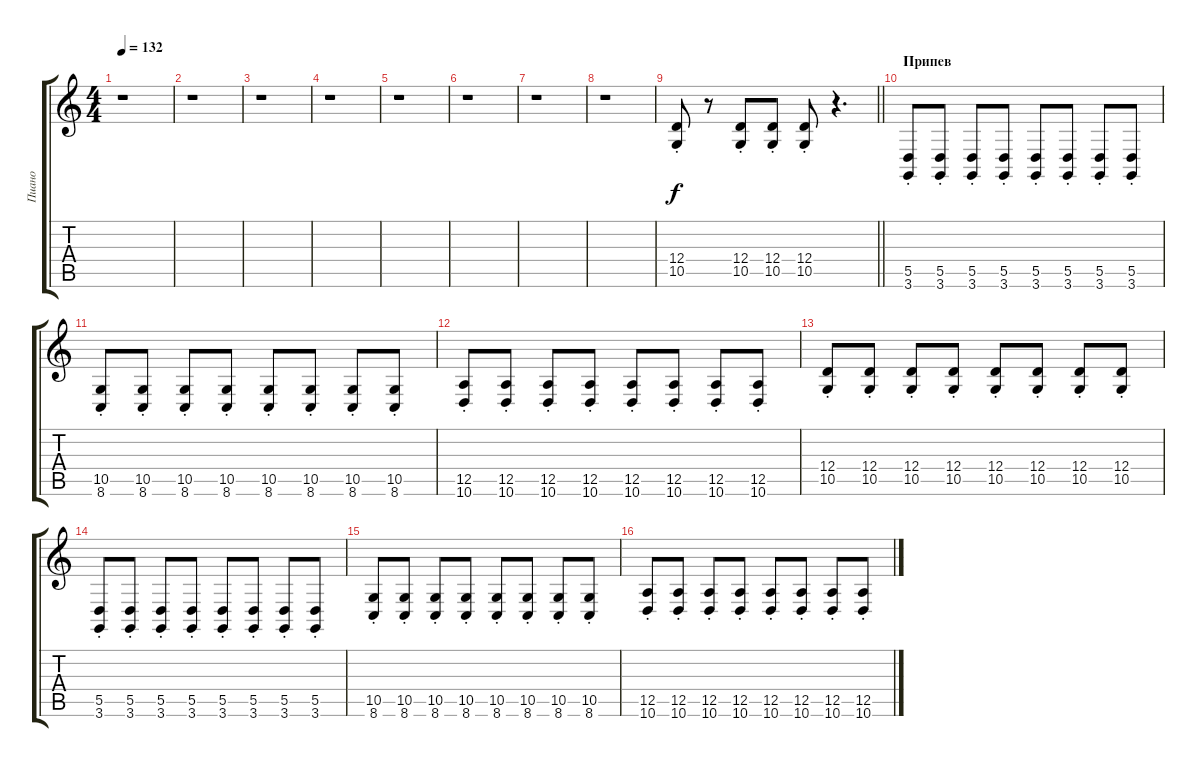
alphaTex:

\track ("Пиано" "Пиано") {instrument acousticgrandpiano}
\staff {score tabs}
\tuning (E4 B3 G3 D3 A2 E2) {hide}
\ts (4 4)
\tempo 132
\clef g2
\ks c
r.1{dy f} |
r.1 |
r.1 |
r.1 |
r.1 |
r.1 |
r.1 |
r.1 |
\barLineRight lightlight
(12.4{st} 10.5{st}).8 r.8 (12.4{st} 10.5{st}).8 (12.4{st} 10.5{st}).8 (12.4{st} 10.5{st}).8 r.4{d} |
\section ("" "Припев")
(5.5{st} 3.6{st}).8 (5.5{st} 3.6{st}).8 (5.5{st} 3.6{st}).8 (5.5{st} 3.6{st}).8 (5.5{st} 3.6{st}).8 (5.5{st} 3.6{st}).8 (5.5{st} 3.6{st}).8 (5.5{st} 3.6{st}).8 |
(10.5{st} 8.6{st}).8 (10.5{st} 8.6{st}).8 (10.5{st} 8.6{st}).8 (10.5{st} 8.6{st}).8 (10.5{st} 8.6{st}).8 (10.5{st} 8.6{st}).8 (10.5{st} 8.6{st}).8 (10.5{st} 8.6{st}).8 |
(12.5{st} 10.6{st}).8 (12.5{st} 10.6{st}).8 (12.5{st} 10.6{st}).8 (12.5{st} 10.6{st}).8 (12.5{st} 10.6{st}).8 (12.5{st} 10.6{st}).8 (12.5{st} 10.6{st}).8 (12.5{st} 10.6{st}).8 |
(12.4{st} 10.5{st}).8 (12.4{st} 10.5{st}).8 (12.4{st} 10.5{st}).8 (12.4{st} 10.5{st}).8 (12.4{st} 10.5{st}).8 (12.4{st} 10.5{st}).8 (12.4{st} 10.5{st}).8 (12.4{st} 10.5{st}).8 |
(5.5{st} 3.6{st}).8 (5.5{st} 3.6{st}).8 (5.5{st} 3.6{st}).8 (5.5{st} 3.6{st}).8 (5.5{st} 3.6{st}).8 (5.5{st} 3.6{st}).8 (5.5{st} 3.6{st}).8 (5.5{st} 3.6{st}).8 |
(10.5{st} 8.6{st}).8 (10.5{st} 8.6{st}).8 (10.5{st} 8.6{st}).8 (10.5{st} 8.6{st}).8 (10.5{st} 8.6{st}).8 (10.5{st} 8.6{st}).8 (10.5{st} 8.6{st}).8 (10.5{st} 8.6{st}).8 |
(12.5{st} 10.6{st}).8 (12.5{st} 10.6{st}).8 (12.5{st} 10.6{st}).8 (12.5{st} 10.6{st}).8 (12.5{st} 10.6{st}).8 (12.5{st} 10.6{st}).8 (12.5{st} 10.6{st}).8 (12.5{st} 10.6{st}).8
